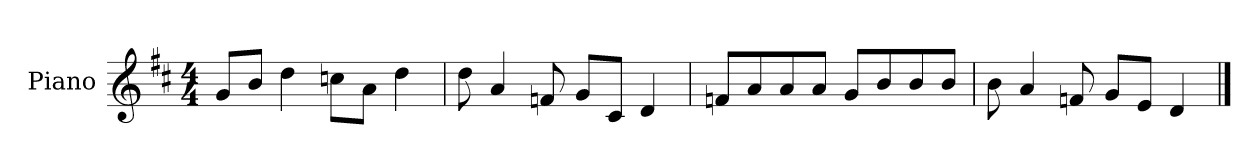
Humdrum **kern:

**kern
*part1
*staff1
*I"Piano
*I'P-no
*clefG2
*k[f#c#]
*M4/4
*MM90
=1
8g/L
8b/J
4dd\
8ccn\L
8a\J
4dd\
=2
8dd\
4a/
8fn/
8g/L
8c#/J
4d/
=3
8fn/L
8a/
8a/
8a/J
8g/L
8b/
8b/
8b/J
=4
8b\
4a/
8fn/
8g/L
8e/J
4d/
==
*-
